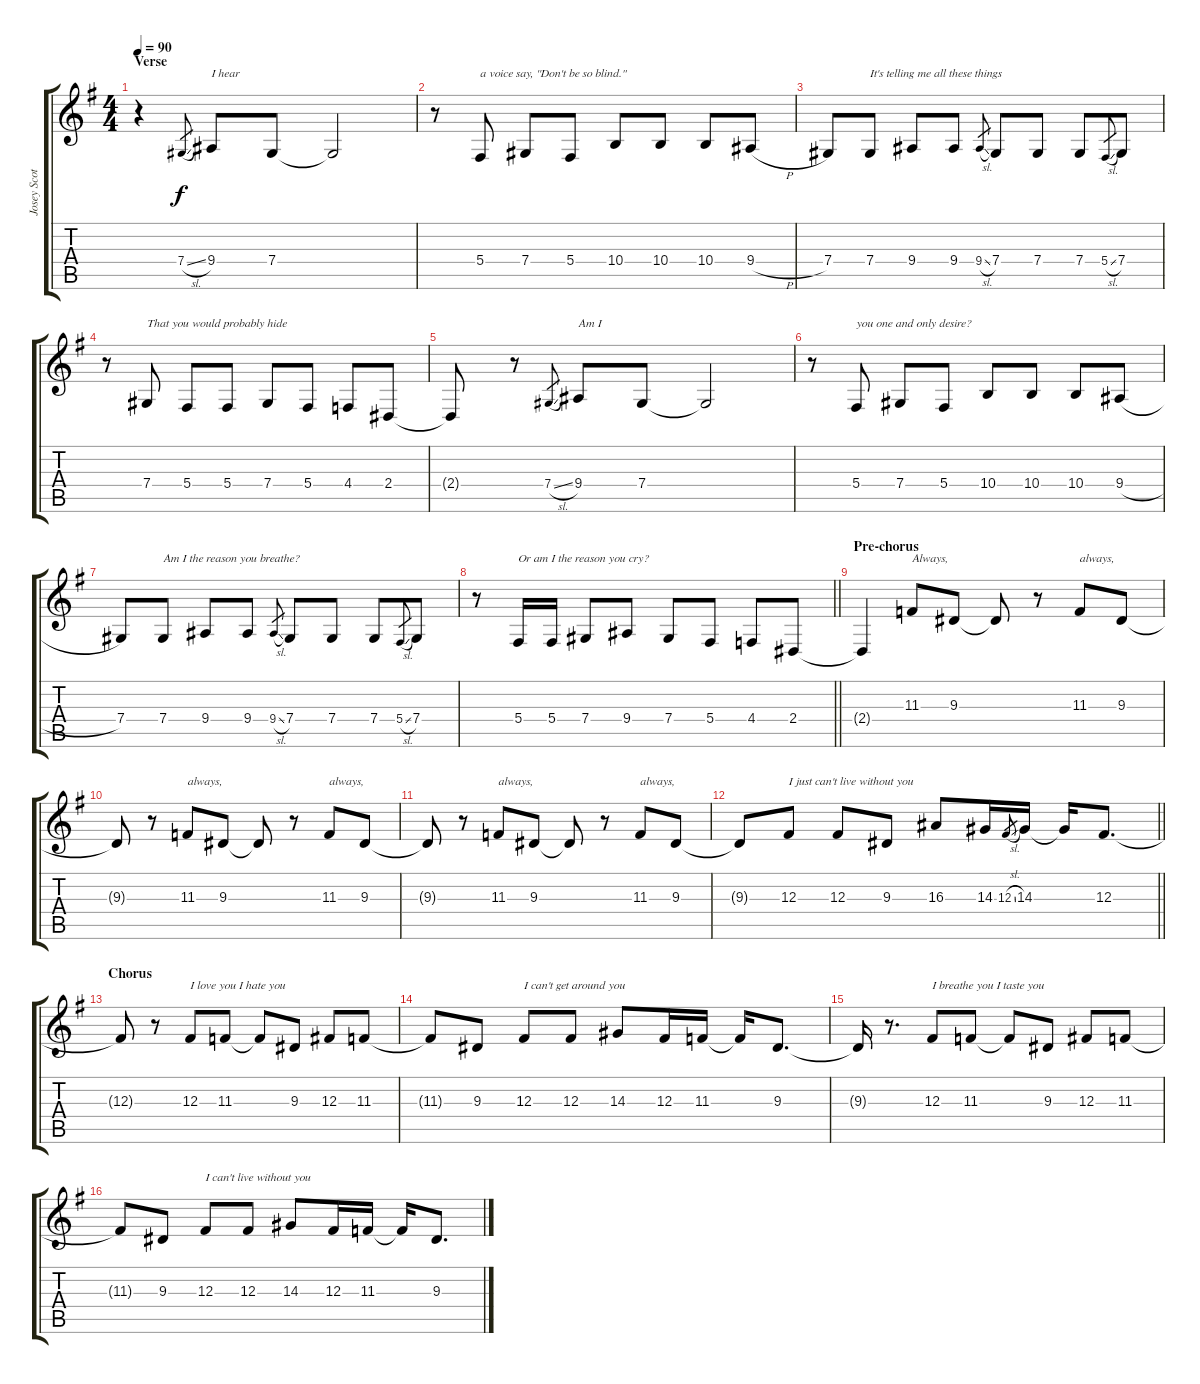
\track ("Josey Scott (Lead Vocals)" "Josey Scot") {instrument tenorsax}
\staff {score tabs}
\tuning (Eb4 Bb3 Gb3 Db3 Ab2 Db2) {hide}
\ts (4 4)
\section ("" "Verse")
\tempo 90
\clef g2
\ks g
r.4{dy f instrument tenorsax} 7.4{sl}.8{gr} 9.4.8{txt "I hear"} 7.4.8 7.4{t}.2 |
r.8 5.4.8{txt "a voice say, \"Don't be so blind.\""} 7.4.8 5.4.8 10.4.8 10.4.8 10.4.8 9.4{h}.8 |
7.4.8 7.4.8{txt "It's telling me all these things"} 9.4.8 9.4.8 9.4{sl}.8{gr} 7.4.8 7.4.8 7.4.8 5.4{sl}.8{gr} 7.4.8 |
r.8 7.4.8{txt "That you would probably hide"} 5.4.8 5.4.8 7.4.8 5.4.8 4.4.8 2.4.8 |
2.4{t}.8 r.8 7.4{sl}.8{gr} 9.4.8{txt "Am I"} 7.4.8 7.4{t}.2 |
r.8 5.4.8{txt "you one and only desire?"} 7.4.8 5.4.8 10.4.8 10.4.8 10.4.8 9.4{h}.8 |
7.4.8 7.4.8{txt "Am I the reason you breathe?"} 9.4.8 9.4.8 9.4{sl}.8{gr} 7.4.8 7.4.8 7.4.8 5.4{sl}.8{gr} 7.4.8 |
\barLineRight lightlight
r.8 5.4.16{txt "Or am I the reason you cry?"} 5.4.16 7.4.8 9.4.8 7.4.8 5.4.8 4.4.8 2.4.8 |
\section ("" "Pre-chorus")
2.4{t}.4 11.3.8{txt "Always,"} 9.3.8 9.3{t}.8 r.8 11.3.8{txt "always,"} 9.3.8 |
9.3{t}.8 r.8 11.3.8{txt "always,"} 9.3.8 9.3{t}.8 r.8 11.3.8{txt "always,"} 9.3.8 |
9.3{t}.8 r.8 11.3.8{txt "always,"} 9.3.8 9.3{t}.8 r.8 11.3.8{txt "always,"} 9.3.8 |
\barLineRight lightlight
9.3{t}.8 12.3.8{txt "I just can't live without you"} 12.3.8 9.3.8 16.3.8 14.3.16 12.3{sl}.8{gr} 14.3.16 14.3{t}.16 12.3.8{d} |
\section ("" "Chorus")
12.3{t}.8 r.8 12.3.8{txt "I love you I hate you"} 11.3.8 11.3{t}.8 9.3.8 12.3.8 11.3.8 |
11.3{t}.8 9.3.8 12.3.8{txt "I can't get around you"} 12.3.8 14.3.8 12.3.16 11.3.16 11.3{t}.16 9.3.8{d} |
9.3{t}.16 r.8{d} 12.3.8{txt "I breathe you I taste you"} 11.3.8 11.3{t}.8 9.3.8 12.3.8 11.3.8 |
11.3{t}.8 9.3.8 12.3.8{txt "I can't live without you"} 12.3.8 14.3.8 12.3.16 11.3.16 11.3{t}.16 9.3.8{d}
